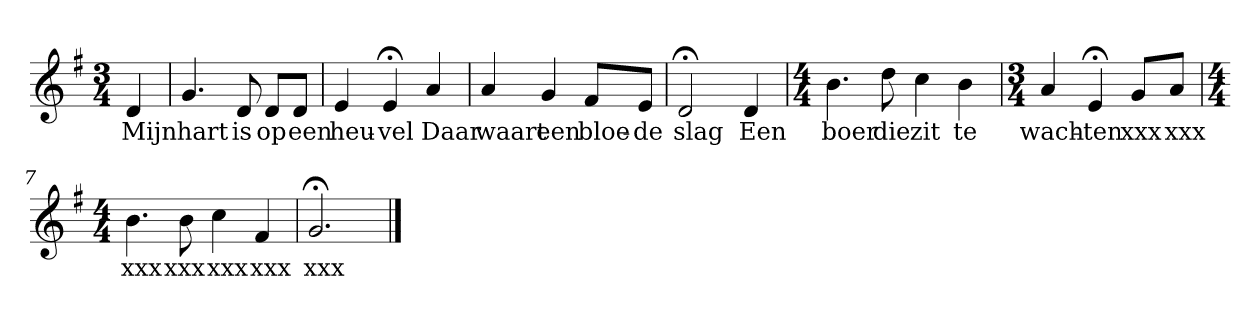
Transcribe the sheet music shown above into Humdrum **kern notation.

**kern	**text
*part1	*part1
*staff1	*staff1
*k[f#]	*
*G:	*
*M3/4	*
*MM120	*
=	=
4d	Mijn
=1	=1
4.g	hart
8d	is
8dL	op
8dJ	een
=2	=2
4e	heu-
4e;<	-vel
4a	Daar
=3	=3
4a	waart
4g	een
8f#L	bloe-
8eJ	-de
=4	=4
2d;<	slag
4d	Een
=5	=5
*M4/4	*
4.b	boer
8dd	die
4cc	zit
4b	te
=6	=6
*M3/4	*
4a	wach-
4e;<	-ten
8gL	xxx
8aJ	xxx
=7	=7
*M4/4	*
4.b	xxx
8b	xxx
4cc	xxx
4f#	xxx
=8	=8
2.g;<	xxx
==	==
*-	*-
